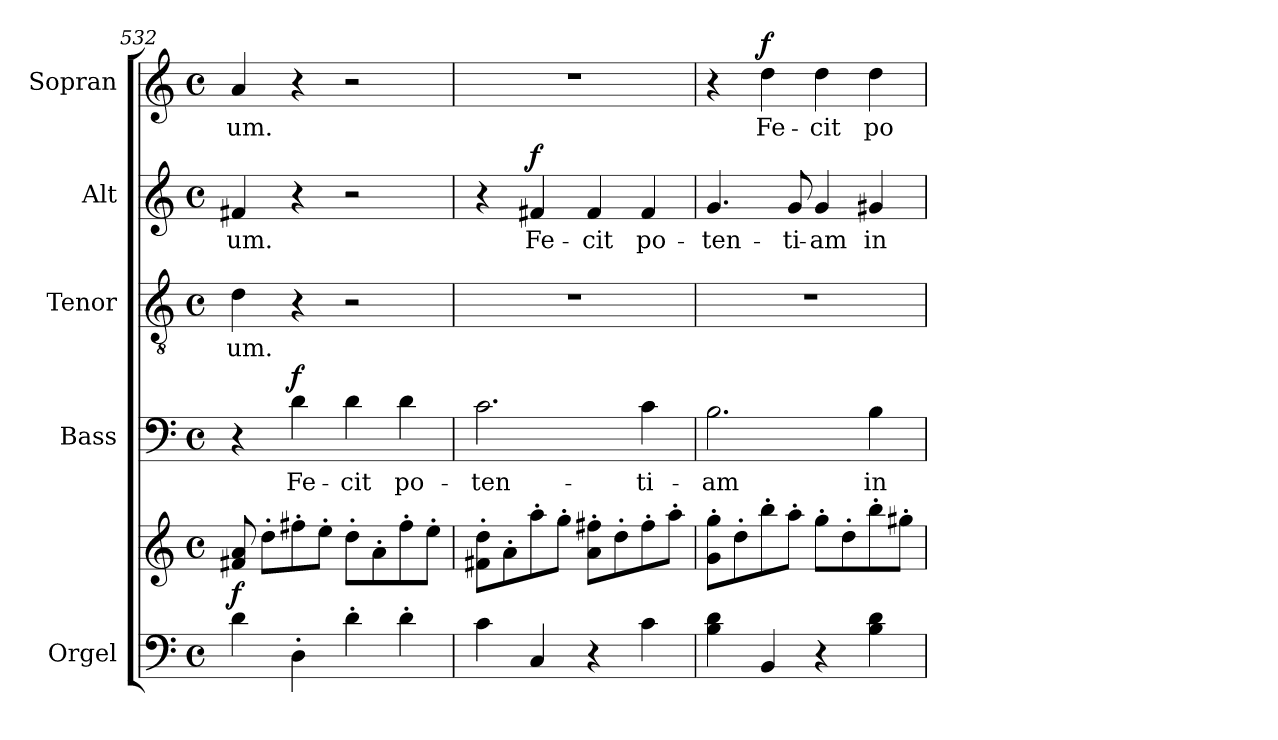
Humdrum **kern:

**kern	**kern	**dynam	**kern	**text	**dynam	**kern	**text	**kern	**text	**dynam	**kern	**text	**dynam
*part5	*part5	*part5	*part4	*part4	*part4	*part3	*part3	*part2	*part2	*part2	*part1	*part1	*part1
*staff6	*staff5	*staff5/6	*staff4	*staff4	*staff4	*staff3	*staff3	*staff2	*staff2	*staff2	*staff1	*staff1	*staff1
*I"Orgel	*	*	*I"Bass	*	*	*I"Tenor	*	*I"Alt	*	*	*I"Sopran	*	*
*I'Org.	*	*	*I'B.	*	*	*I'T.	*	*I'A.	*	*	*I'S.	*	*
*clefF4	*clefG2	*	*clefF4	*	*	*clefGv2	*	*clefG2	*	*	*clefG2	*	*
*k[]	*k[]	*	*k[]	*	*	*k[]	*	*k[]	*	*	*k[]	*	*
*C:	*C:	*	*C:	*	*	*C:	*	*C:	*	*	*C:	*	*
*M4/4	*M4/4	*	*M4/4	*	*	*M4/4	*	*M4/4	*	*	*M4/4	*	*
*met(c)	*met(c)	*	*met(c)	*	*	*met(c)	*	*met(c)	*	*	*met(c)	*	*
=532	=532	=532	=532	=532	=532	=532	=532	=532	=532	=532	=532	=532	=532
!	!	!LO:DY:b	!	!	!	!	!LO:LY:b	!	!LO:LY:b	!	!	!LO:LY:b	!
4d\	8f#X/ 8a/	f	4r	.	.	4d\	-um.	4f#X/	-um.	.	4a/	-um.	.
.	8dd'>\L	.	.	.	.	.	.	.	.	.	.	.	.
!	!	!	!	!LO:LY:b	!LO:DY:a	!	!	!	!	!	!	!	!
4D'>\	8ff#X'>\	.	4d\	Fe-	f	4r	.	4r	.	.	4r	.	.
.	8ee'>\J	.	.	.	.	.	.	.	.	.	.	.	.
!	!	!	!	!LO:LY:b	!	!	!	!	!	!	!	!	!
4d'>\	8dd'>\L	.	4d\	-cit	.	2r	.	2r	.	.	2r	.	.
.	8a'>\	.	.	.	.	.	.	.	.	.	.	.	.
!	!	!	!	!LO:LY:b	!	!	!	!	!	!	!	!	!
4d'>\	8ff#'>\	.	4d\	po-	.	.	.	.	.	.	.	.	.
.	8ee'>\J	.	.	.	.	.	.	.	.	.	.	.	.
=533	=533	=533	=533	=533	=533	=533	=533	=533	=533	=533	=533	=533	=533
!	!	!	!	!LO:LY:b	!	!	!	!	!	!	!	!	!
4c\	8f#X\'> 8dd\'>L	.	2.c\	-ten-	.	1r	.	4r	.	.	1r	.	.
.	8a'>\	.	.	.	.	.	.	.	.	.	.	.	.
!	!	!	!	!	!	!	!	!	!LO:LY:b	!LO:DY:a	!	!	!
4C/	8aa'>\	.	.	.	.	.	.	4f#X/	Fe-	f	.	.	.
.	8gg'>\J	.	.	.	.	.	.	.	.	.	.	.	.
!	!	!	!	!	!	!	!	!	!LO:LY:b	!	!	!	!
4r	8a\'> 8ff#X\'>L	.	.	.	.	.	.	4f#/	-cit	.	.	.	.
.	8dd'>\	.	.	.	.	.	.	.	.	.	.	.	.
!	!	!	!	!LO:LY:b	!	!	!	!	!LO:LY:b	!	!	!	!
4c\	8ff#'>\	.	4c\	-ti-	.	.	.	4f#/	po-	.	.	.	.
.	8aa'>\J	.	.	.	.	.	.	.	.	.	.	.	.
=534	=534	=534	=534	=534	=534	=534	=534	=534	=534	=534	=534	=534	=534
!	!	!	!	!LO:LY:b	!	!	!	!	!LO:LY:b	!	!	!	!
4B\ 4d\	8g\'> 8gg\'>L	.	2.B\	-am	.	1r	.	4.g/	-ten-	.	4r	.	.
.	8dd'>\	.	.	.	.	.	.	.	.	.	.	.	.
!	!	!	!	!	!	!	!	!	!	!	!	!LO:LY:b	!LO:DY:a
4BB/	8bb'>\	.	.	.	.	.	.	.	.	.	4dd\	Fe-	f
!	!	!	!	!	!	!	!	!	!LO:LY:b	!	!	!	!
.	8aa'>\J	.	.	.	.	.	.	8g/	-ti-	.	.	.	.
!	!	!	!	!	!	!	!	!	!LO:LY:b	!	!	!LO:LY:b	!
4r	8gg'>\L	.	.	.	.	.	.	4g/	-am	.	4dd\	-cit	.
.	8dd'>\	.	.	.	.	.	.	.	.	.	.	.	.
!	!	!	!	!LO:LY:b	!	!	!	!	!LO:LY:b	!	!	!LO:LY:b	!
4B\ 4d\	8bb'>\	.	4B\	in	.	.	.	4g#X/	in	.	4dd\	po-	.
.	8gg#X'>\J	.	.	.	.	.	.	.	.	.	.	.	.
=	=	=	=	=	=	=	=	=	=	=	=	=	=
*-	*-	*-	*-	*-	*-	*-	*-	*-	*-	*-	*-	*-	*-
